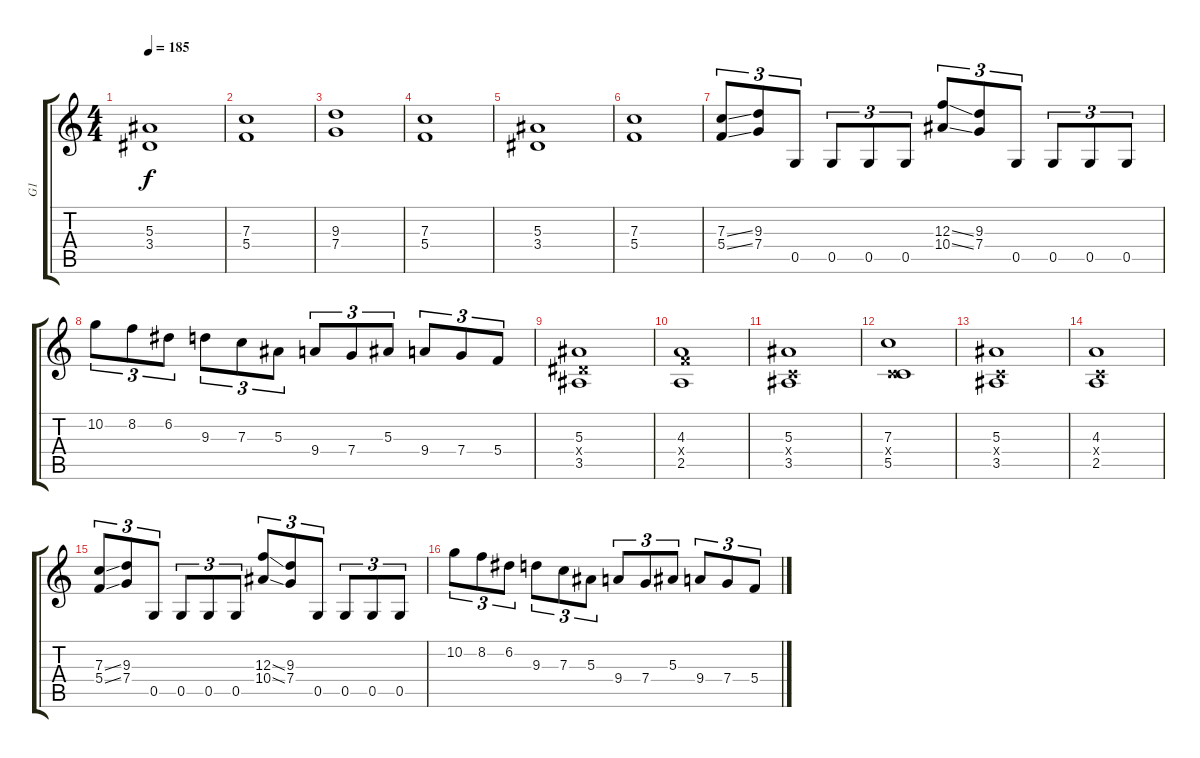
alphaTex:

\track ("G1" "G1") {instrument distortionguitar}
\staff {score tabs}
\tuning (D4 A3 F3 C3 G2 D2) {hide}
\ts (4 4)
\tempo 185
\clef g2
\ks c
(5.3 3.4).1{dy f} |
(7.3 5.4).1 |
(9.3 7.4).1 |
(7.3 5.4).1 |
(5.3 3.4).1 |
(7.3 5.4).1 |
(7.3{ss} 5.4{ss}).8{tu (3 2)} (9.3 7.4).8{tu (3 2)} 0.5.8{tu (3 2)} 0.5.8{tu (3 2)} 0.5.8{tu (3 2)} 0.5.8{tu (3 2)} (12.3{ss} 10.4{ss}).8{tu (3 2)} (9.3 7.4).8{tu (3 2)} 0.5.8{tu (3 2)} 0.5.8{tu (3 2)} 0.5.8{tu (3 2)} 0.5.8{tu (3 2)} |
10.2.8{tu (3 2)} 8.2.8{tu (3 2)} 6.2.8{tu (3 2)} 9.3.8{tu (3 2)} 7.3.8{tu (3 2)} 5.3.8{tu (3 2)} 9.4.8{tu (3 2)} 7.4.8{tu (3 2)} 5.3.8{tu (3 2)} 9.4.8{tu (3 2)} 7.4.8{tu (3 2)} 5.4.8{tu (3 2)} |
(5.3 3.4{x} 3.5).1 |
(4.3 5.4{x} 2.5).1 |
(5.3 0.4{x} 3.5).1 |
(7.3 0.4{x} 5.5).1 |
(5.3 0.4{x} 3.5).1 |
(4.3 0.4{x} 2.5).1 |
(7.3{ss} 5.4{ss}).8{tu (3 2)} (9.3 7.4).8{tu (3 2)} 0.5.8{tu (3 2)} 0.5.8{tu (3 2)} 0.5.8{tu (3 2)} 0.5.8{tu (3 2)} (12.3{ss} 10.4{ss}).8{tu (3 2)} (9.3 7.4).8{tu (3 2)} 0.5.8{tu (3 2)} 0.5.8{tu (3 2)} 0.5.8{tu (3 2)} 0.5.8{tu (3 2)} |
10.2.8{tu (3 2)} 8.2.8{tu (3 2)} 6.2.8{tu (3 2)} 9.3.8{tu (3 2)} 7.3.8{tu (3 2)} 5.3.8{tu (3 2)} 9.4.8{tu (3 2)} 7.4.8{tu (3 2)} 5.3.8{tu (3 2)} 9.4.8{tu (3 2)} 7.4.8{tu (3 2)} 5.4.8{tu (3 2)}
